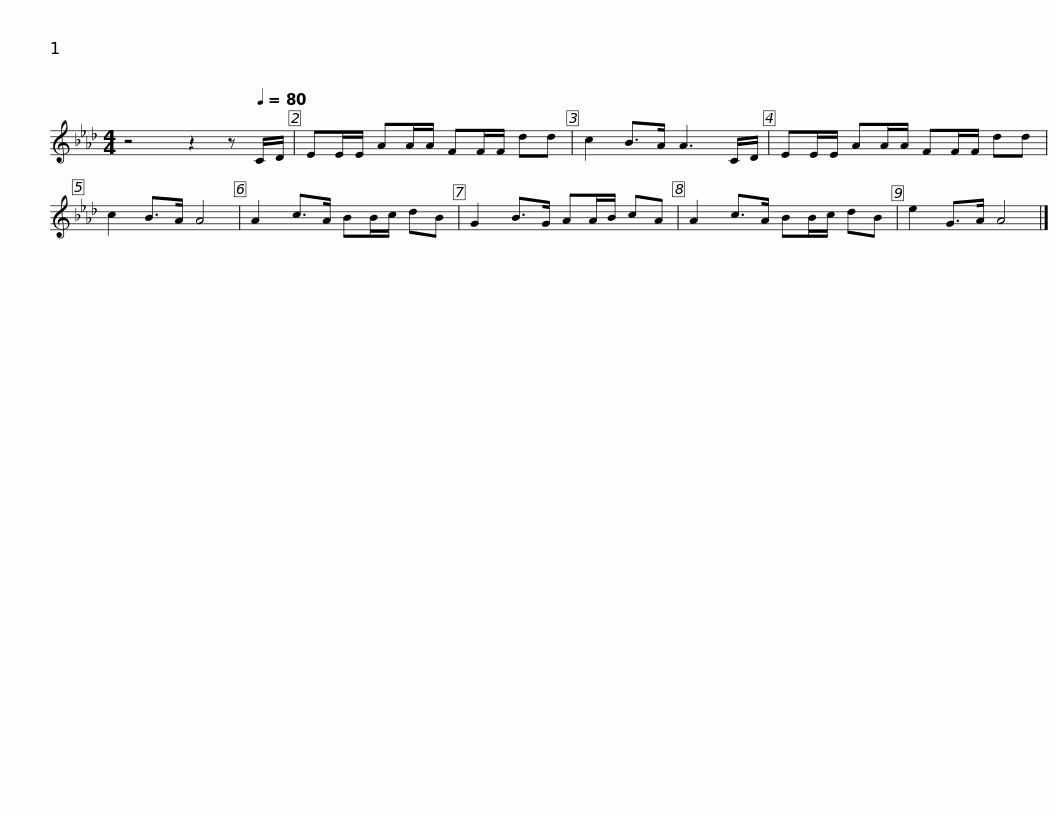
X:1
L:1/8
M:4/4
I:linebreak $
K:Ab
V:1 treble
V:1
 z4 z2 z[Q:1/4=80] C/D/ | EE/E/ AA/A/ FF/F/ dd | c2 B>A A3 C/D/ | EE/E/ AA/A/ FF/F/ dd | c2 B>A A4 |$ %5
 A2 c>A BB/c/ dB | G2 B>G AA/B/ cA | A2 c>A BB/c/ dB | e2 G>A A4 |] %9
